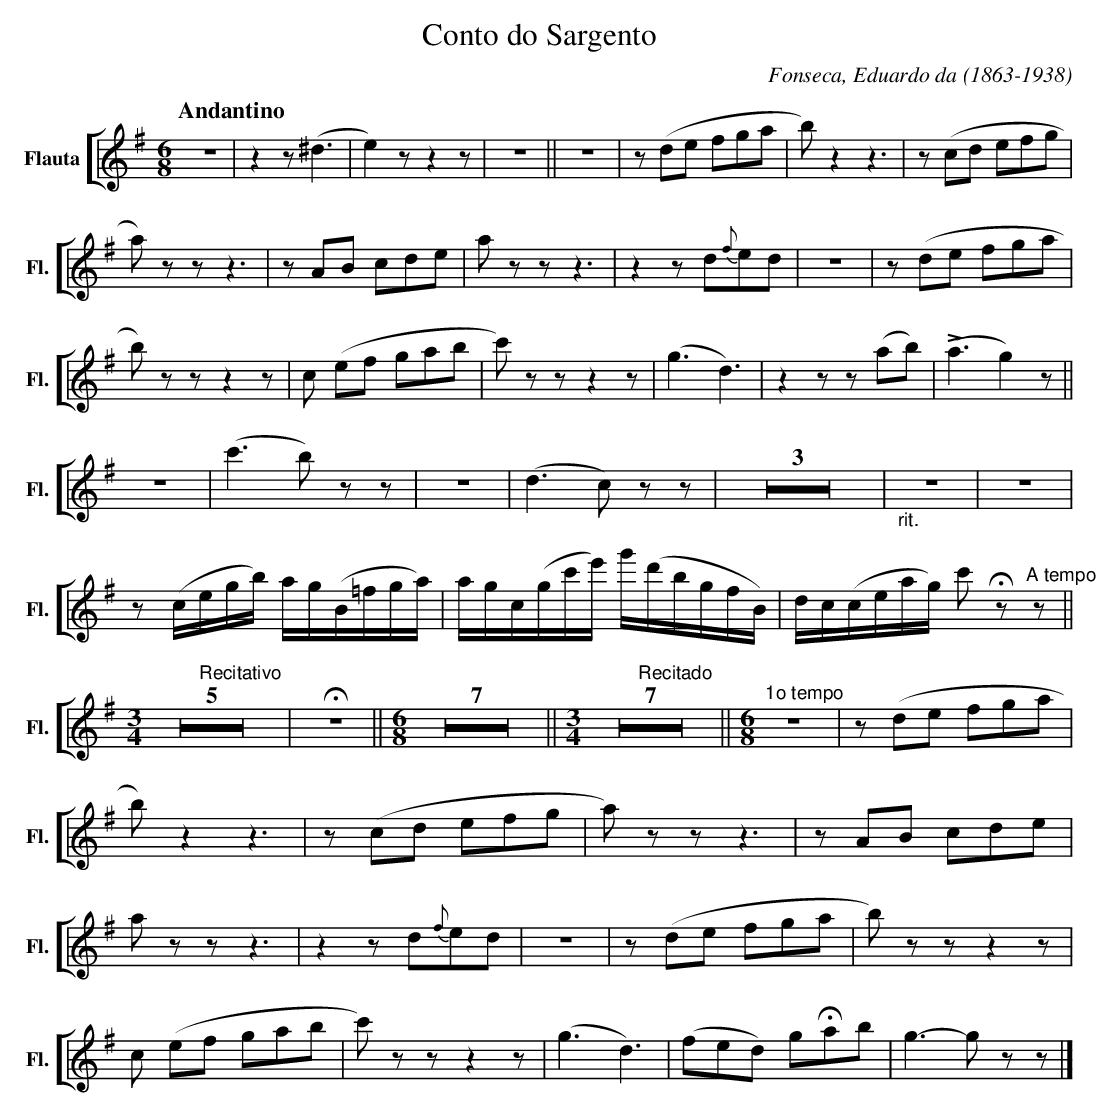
X:1
T:Conto do Sargento
C:Fonseca, Eduardo da (1863-1938)
M:6/8
L:1/8
K:G
V: 1 clef=treble name="Flauta" sname="Fl."
%%staves [ 1 ]
[Q: "Andantino"] Z | z2z(^d3|e2)zz2z|z6|| \
   z6         | z(de fga | b)z2 z3  | z(cd efg | a)zz z3   | zAB cde   | azz z3 | \
   z2z d{f}ed | z6       | z(de fga | b)zzz2z  | c (ef gab | c')zz z2z | (g3d3) | \
   z2z z(ab)| !>!(a3g2)z || \
   z6 | (c'3b)zz|z6| (d3c)zz|Z3| "_rit."z6| z6| \
   z(c/e/g/b/) a/g/(B/=f/g/a/) |\
   a/g/c/(g/c'/e'/) g'/(d'/b/g/f/B/)| d/c/(c/e/a/g/) c'!fermata!z"^A tempo"z || \
   [M:3/4] "^Recitativo" Z5 | !fermata!Z || [M:6/8] Z7 || [M:3/4] "^Recitado" Z7 || \
   [M:6/8] "^1o tempo" \
   z6         | z(de fga | b)z2 z3  | z(cd efg | a)zz z3   | zAB cde   | azz z3 | \
   z2z d{f}ed | z6       | z(de fga | b)zzz2z  | c (ef gab | c')zz z2z | (g3d3) | \
   (fed) g!fermata!ab| g3-gzz |] \
